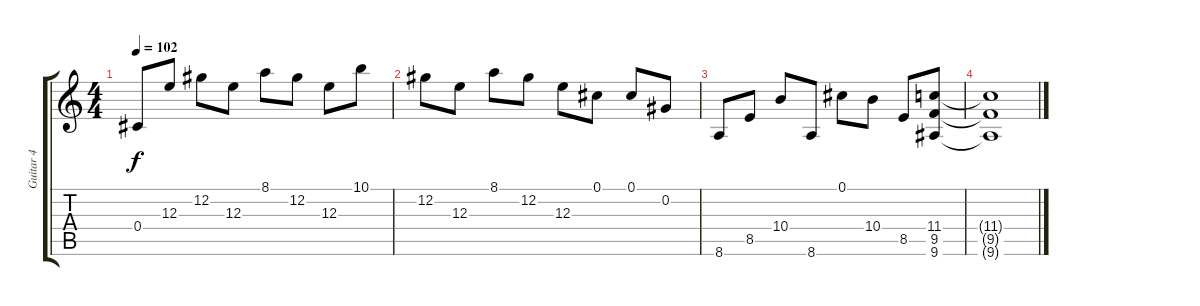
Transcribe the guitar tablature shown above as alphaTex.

\track ("Guitar 4" "Guitar 4") {instrument acousticguitarsteel}
\staff {score tabs}
\tuning (Db4 Ab3 E3 Db3 Ab2 Db2) {hide}
\ts (4 4)
\tempo 102
\clef g2
\ks c
0.4.8{dy f} 12.3.8 12.2.8 12.3.8 8.1.8 12.2.8 12.3.8 10.1.8 |
12.2.8 12.3.8 8.1.8 12.2.8 12.3.8 0.1.8 0.1.8 0.2.8 |
8.6.8 8.5.8 10.4.8 8.6.8 0.1.8 10.4.8 8.5.8 (11.4 9.5 9.6).8 |
(11.4{t} 9.5{t} 9.6{t}).1
